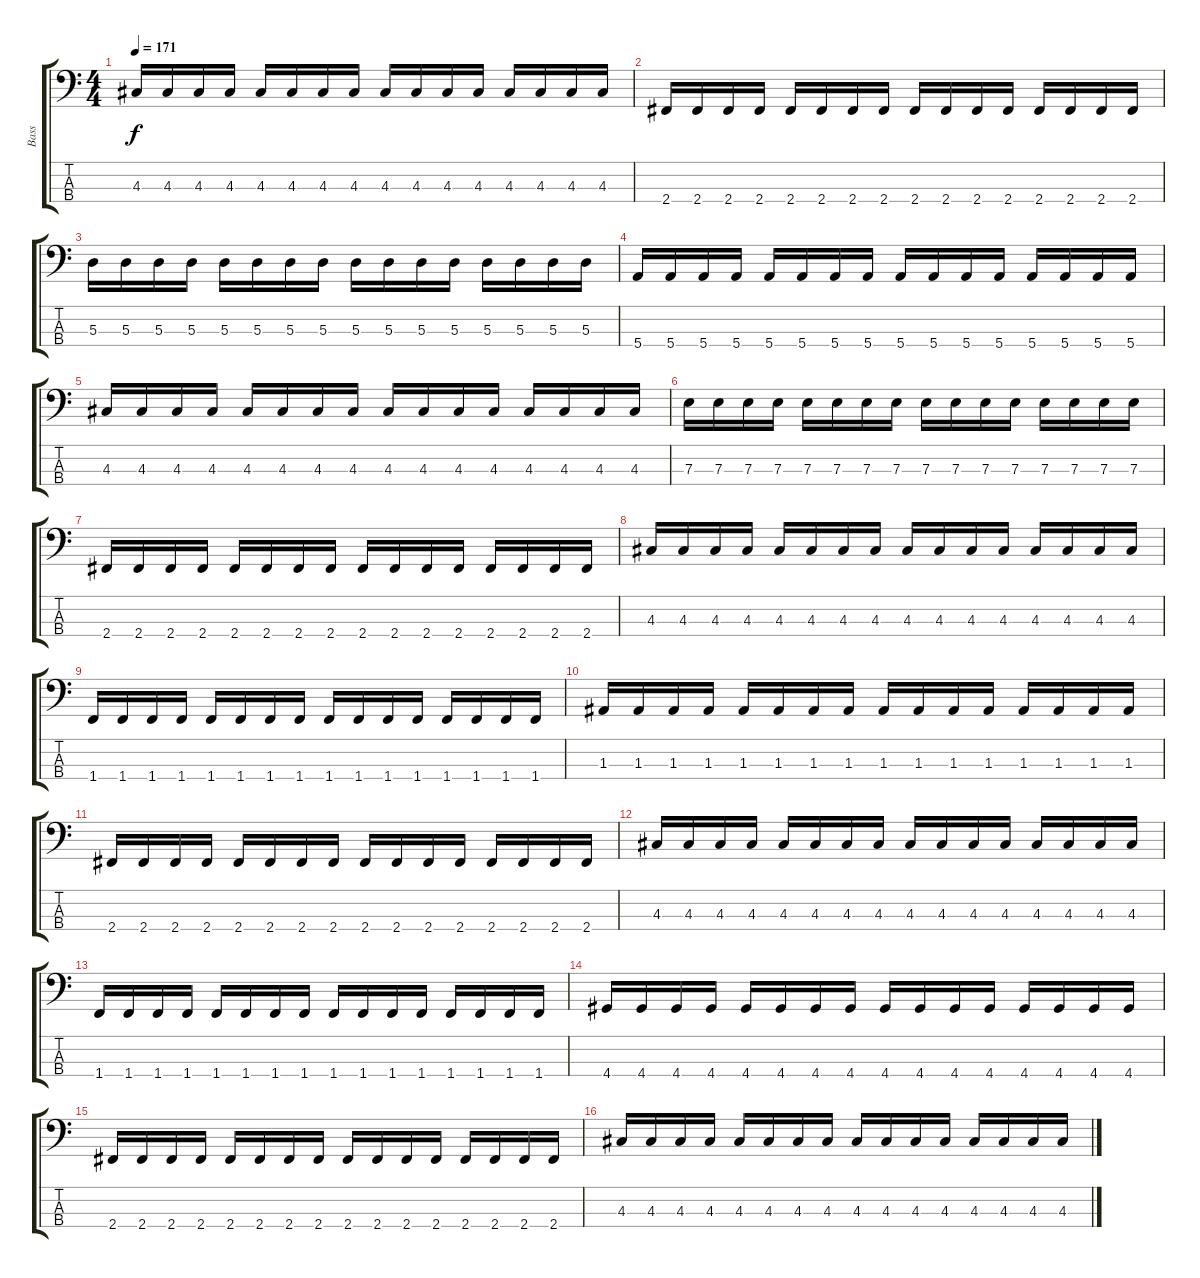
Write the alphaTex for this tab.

\track ("Bass" "Bass") {instrument electricbasspick}
\staff {score tabs}
\tuning (G2 D2 A1 E1) {hide}
\ts (4 4)
\tempo 171
\clef f4
\ks c
4.3.16{dy f} 4.3.16 4.3.16 4.3.16 4.3.16 4.3.16 4.3.16 4.3.16 4.3.16 4.3.16 4.3.16 4.3.16 4.3.16 4.3.16 4.3.16 4.3.16 |
2.4.16 2.4.16 2.4.16 2.4.16 2.4.16 2.4.16 2.4.16 2.4.16 2.4.16 2.4.16 2.4.16 2.4.16 2.4.16 2.4.16 2.4.16 2.4.16 |
5.3.16 5.3.16 5.3.16 5.3.16 5.3.16 5.3.16 5.3.16 5.3.16 5.3.16 5.3.16 5.3.16 5.3.16 5.3.16 5.3.16 5.3.16 5.3.16 |
5.4.16 5.4.16 5.4.16 5.4.16 5.4.16 5.4.16 5.4.16 5.4.16 5.4.16 5.4.16 5.4.16 5.4.16 5.4.16 5.4.16 5.4.16 5.4.16 |
4.3.16 4.3.16 4.3.16 4.3.16 4.3.16 4.3.16 4.3.16 4.3.16 4.3.16 4.3.16 4.3.16 4.3.16 4.3.16 4.3.16 4.3.16 4.3.16 |
7.3.16 7.3.16 7.3.16 7.3.16 7.3.16 7.3.16 7.3.16 7.3.16 7.3.16 7.3.16 7.3.16 7.3.16 7.3.16 7.3.16 7.3.16 7.3.16 |
2.4.16 2.4.16 2.4.16 2.4.16 2.4.16 2.4.16 2.4.16 2.4.16 2.4.16 2.4.16 2.4.16 2.4.16 2.4.16 2.4.16 2.4.16 2.4.16 |
4.3.16 4.3.16 4.3.16 4.3.16 4.3.16 4.3.16 4.3.16 4.3.16 4.3.16 4.3.16 4.3.16 4.3.16 4.3.16 4.3.16 4.3.16 4.3.16 |
1.4.16 1.4.16 1.4.16 1.4.16 1.4.16 1.4.16 1.4.16 1.4.16 1.4.16 1.4.16 1.4.16 1.4.16 1.4.16 1.4.16 1.4.16 1.4.16 |
1.3.16 1.3.16 1.3.16 1.3.16 1.3.16 1.3.16 1.3.16 1.3.16 1.3.16 1.3.16 1.3.16 1.3.16 1.3.16 1.3.16 1.3.16 1.3.16 |
2.4.16 2.4.16 2.4.16 2.4.16 2.4.16 2.4.16 2.4.16 2.4.16 2.4.16 2.4.16 2.4.16 2.4.16 2.4.16 2.4.16 2.4.16 2.4.16 |
4.3.16 4.3.16 4.3.16 4.3.16 4.3.16 4.3.16 4.3.16 4.3.16 4.3.16 4.3.16 4.3.16 4.3.16 4.3.16 4.3.16 4.3.16 4.3.16 |
1.4.16 1.4.16 1.4.16 1.4.16 1.4.16 1.4.16 1.4.16 1.4.16 1.4.16 1.4.16 1.4.16 1.4.16 1.4.16 1.4.16 1.4.16 1.4.16 |
4.4.16 4.4.16 4.4.16 4.4.16 4.4.16 4.4.16 4.4.16 4.4.16 4.4.16 4.4.16 4.4.16 4.4.16 4.4.16 4.4.16 4.4.16 4.4.16 |
2.4.16 2.4.16 2.4.16 2.4.16 2.4.16 2.4.16 2.4.16 2.4.16 2.4.16 2.4.16 2.4.16 2.4.16 2.4.16 2.4.16 2.4.16 2.4.16 |
4.3.16 4.3.16 4.3.16 4.3.16 4.3.16 4.3.16 4.3.16 4.3.16 4.3.16 4.3.16 4.3.16 4.3.16 4.3.16 4.3.16 4.3.16 4.3.16
